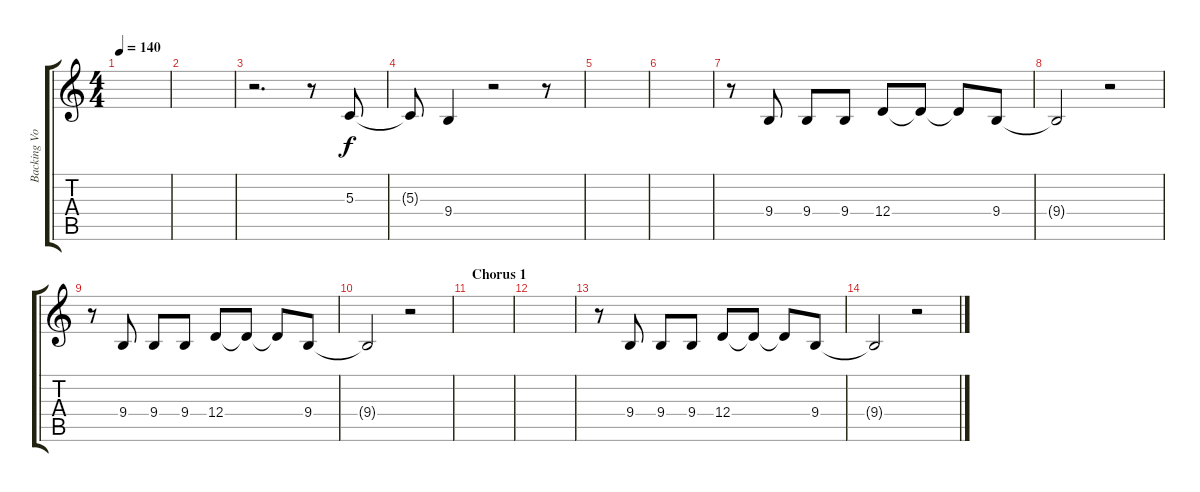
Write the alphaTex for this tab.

\track ("Backing Vocals - Scott Owen" "Backing Vo") {instrument sopranosax}
\staff {score tabs}
\tuning (E4 B3 G3 D3 A2 E2) {hide}
\ts (4 4)
\tempo 140
\clef g2
\ks c
|
|
r.2{d} r.8 5.3.8 |
5.3{t}.8 9.4.4 r.2 r.8 |
|
|
r.8 9.4.8 9.4.8 9.4.8 12.4.8 12.4{t}.8 12.4{t}.8 9.4.8 |
9.4{t}.2 r.2 |
r.8 9.4.8 9.4.8 9.4.8 12.4.8 12.4{t}.8 12.4{t}.8 9.4.8 |
9.4{t}.2 r.2 |
\section ("" "Chorus 1")
|
|
r.8 9.4.8 9.4.8 9.4.8 12.4.8 12.4{t}.8 12.4{t}.8 9.4.8 |
9.4{t}.2 r.2
